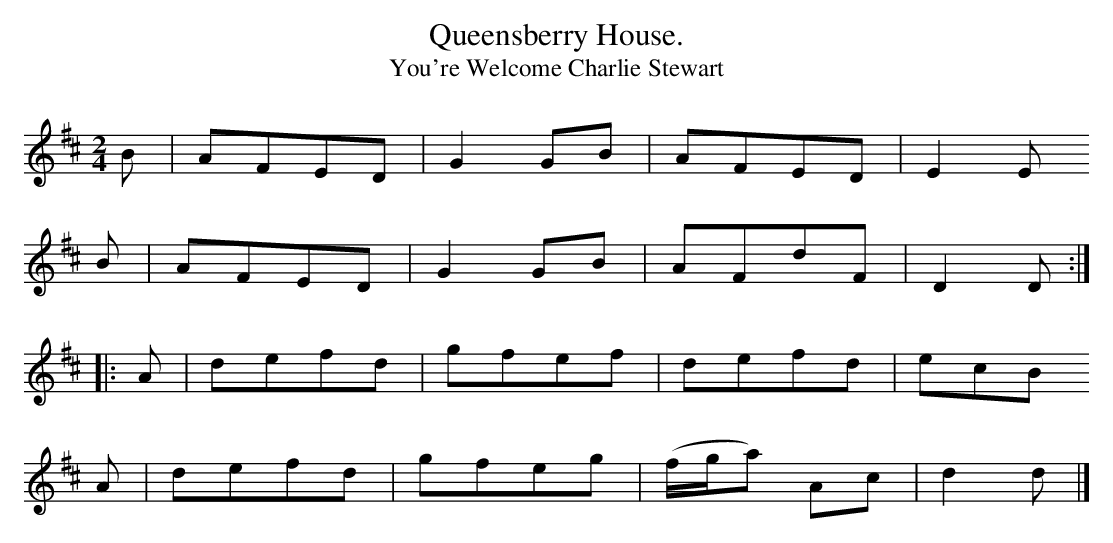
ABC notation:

X:1
T:Queensberry House.
T:You're Welcome Charlie Stewart
M:2/4
L:1/8
K:D
B|AFED|G2GB| AFED     |E2E
B|AFED|G2GB| AFdF     |D2D:|
|:A|defd|gfef| defd     |ecB
A|defd|gfeg|(f/g/a) Ac|d2d|]
